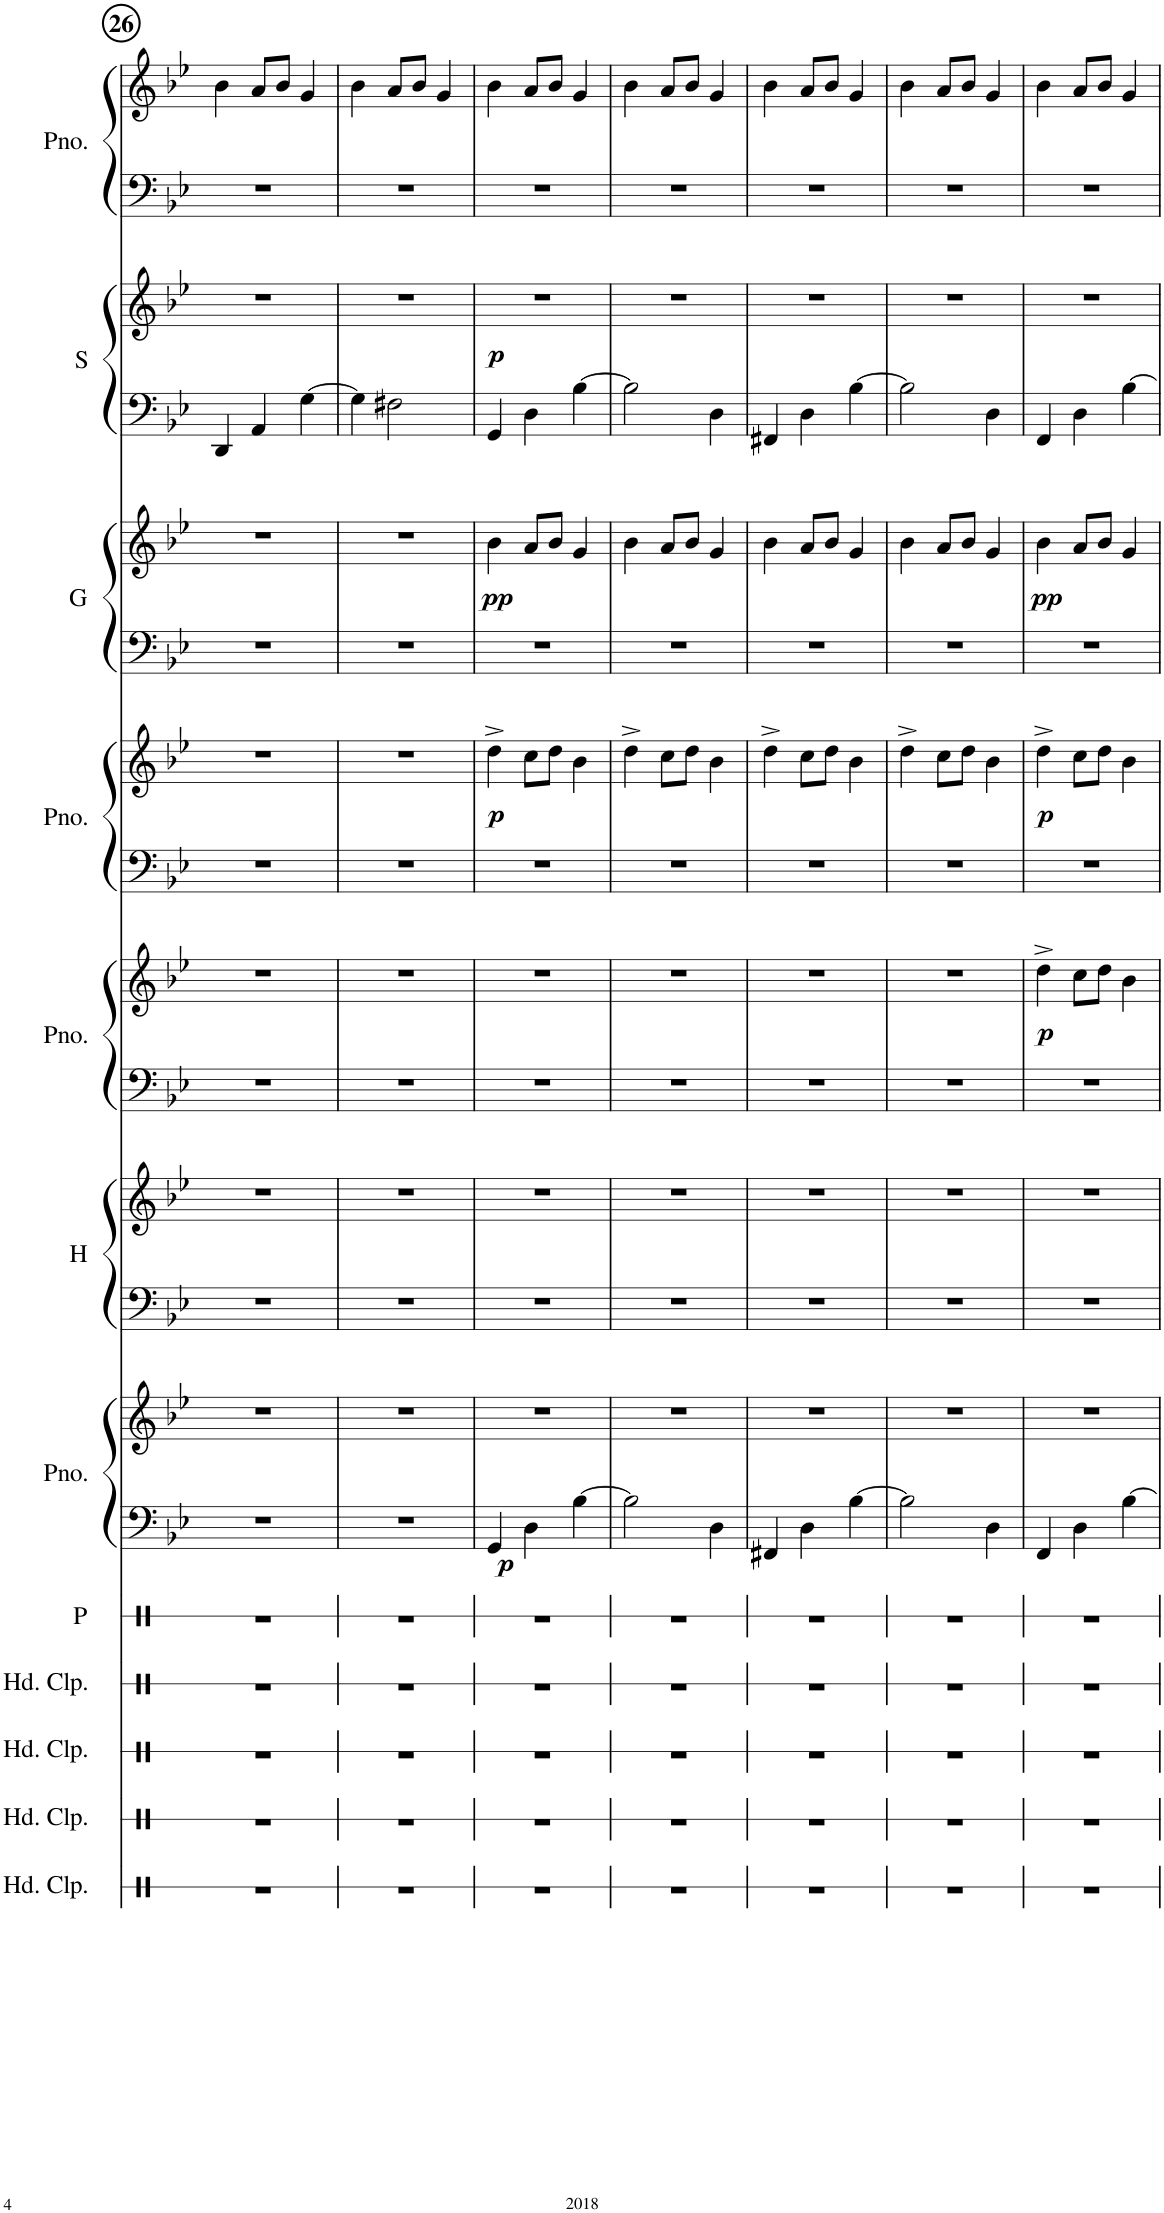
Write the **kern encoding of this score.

**kern	**kern	**kern	**kern	**kern	**kern	**kern	**dynam	**kern	**kern	**kern	**kern	**dynam	**kern	**kern	**dynam	**kern	**kern	**dynam	**kern	**kern	**dynam	**kern	**kern
*part12	*part11	*part10	*part9	*part8	*part7	*part7	*part7	*part6	*part6	*part5	*part5	*part5	*part4	*part4	*part4	*part3	*part3	*part3	*part2	*part2	*part2	*part1	*part1
*staff19	*staff18	*staff17	*staff16	*staff15	*staff14	*staff13	*staff13/14	*staff12	*staff11	*staff10	*staff9	*staff9/10	*staff8	*staff7	*staff7/8	*staff6	*staff5	*staff5/6	*staff4	*staff3	*staff3/4	*staff2	*staff1
*I"Hand Clap	*I"Hand Clap	*I"Hand Clap	*I"Hand Clap	*I"Panda	*I"Piano	*	*	*I"Makeup Cake	*	*I"Piano	*	*	*I"Piano	*	*	*I"Dumb One	*	*	*I"SANTA!	*	*	*I"Piano	*
*I'Hd. Clp.	*I'Hd. Clp.	*I'Hd. Clp.	*I'Hd. Clp.	*I'P	*I'Pno.	*	*	*	*	*I'Pno.	*	*	*I'Pno.	*	*	*	*	*	*I'S	*	*	*I'Pno.	*
!!LO:PB:g=z
*clefX	*clefX	*clefX	*clefX	*clefX	*clefF4	*clefG2	*	*clefF4	*clefG2	*clefF4	*clefG2	*	*clefF4	*clefG2	*	*clefF4	*clefG2	*	*clefF4	*clefG2	*	*clefF4	*clefG2
*k[]	*k[]	*k[]	*k[]	*k[]	*k[b-e-]	*k[b-e-]	*	*k[b-e-]	*k[b-e-]	*k[b-e-]	*k[b-e-]	*	*k[b-e-]	*k[b-e-]	*	*k[b-e-]	*k[b-e-]	*	*k[b-e-]	*k[b-e-]	*	*k[b-e-]	*k[b-e-]
*M3/4	*M3/4	*M3/4	*M3/4	*M3/4	*M3/4	*M3/4	*	*M3/4	*M3/4	*M3/4	*M3/4	*	*M3/4	*M3/4	*	*M3/4	*M3/4	*	*M3/4	*M3/4	*	*M3/4	*M3/4
=26	=26	=26	=26	=26	=26	=26	=26	=26	=26	=26	=26	=26	=26	=26	=26	=26	=26	=26	=26	=26	=26	=26	=26
2.r	2.r	2.r	2.r	2.r	2.r	2.r	.	2.r	2.r	2.r	2.r	.	2.r	2.r	.	2.r	2.r	.	4DD/	2.r	.	2.r	4b-\
.	.	.	.	.	.	.	.	.	.	.	.	.	.	.	.	.	.	.	4AA/	.	.	.	8a/L
.	.	.	.	.	.	.	.	.	.	.	.	.	.	.	.	.	.	.	.	.	.	.	8b-/J
.	.	.	.	.	.	.	.	.	.	.	.	.	.	.	.	.	.	.	[4G\	.	.	.	4g/
=27	=27	=27	=27	=27	=27	=27	=27	=27	=27	=27	=27	=27	=27	=27	=27	=27	=27	=27	=27	=27	=27	=27	=27
2.r	2.r	2.r	2.r	2.r	2.r	2.r	.	2.r	2.r	2.r	2.r	.	2.r	2.r	.	2.r	2.r	.	4G\]	2.r	.	2.r	4b-\
.	.	.	.	.	.	.	.	.	.	.	.	.	.	.	.	.	.	.	2F#X\	.	.	.	8a/L
.	.	.	.	.	.	.	.	.	.	.	.	.	.	.	.	.	.	.	.	.	.	.	8b-/J
.	.	.	.	.	.	.	.	.	.	.	.	.	.	.	.	.	.	.	.	.	.	.	4g/
=28	=28	=28	=28	=28	=28	=28	=28	=28	=28	=28	=28	=28	=28	=28	=28	=28	=28	=28	=28	=28	=28	=28	=28
!	!	!	!	!	!	!	!LO:DY:b=2	!	!	!	!	!	!	!	!LO:DY:b	!	!	!LO:DY:b	!	!	!LO:DY:b	!	!
2.r	2.r	2.r	2.r	2.r	4GG/	2.r	p	2.r	2.r	2.r	2.r	.	2.r	4dd^\	p	2.r	4b-\	pp	4GG/	2.r	p	2.r	4b-\
.	.	.	.	.	4D\	.	.	.	.	.	.	.	.	8cc\L	.	.	8a/L	.	4D\	.	.	.	8a/L
.	.	.	.	.	.	.	.	.	.	.	.	.	.	8dd\J	.	.	8b-/J	.	.	.	.	.	8b-/J
.	.	.	.	.	[4B-\	.	.	.	.	.	.	.	.	4b-\	.	.	4g/	.	[4B-\	.	.	.	4g/
=29	=29	=29	=29	=29	=29	=29	=29	=29	=29	=29	=29	=29	=29	=29	=29	=29	=29	=29	=29	=29	=29	=29	=29
2.r	2.r	2.r	2.r	2.r	2B-\]	2.r	.	2.r	2.r	2.r	2.r	.	2.r	4dd^\	.	2.r	4b-\	.	2B-\]	2.r	.	2.r	4b-\
.	.	.	.	.	.	.	.	.	.	.	.	.	.	8cc\L	.	.	8a/L	.	.	.	.	.	8a/L
.	.	.	.	.	.	.	.	.	.	.	.	.	.	8dd\J	.	.	8b-/J	.	.	.	.	.	8b-/J
.	.	.	.	.	4D\	.	.	.	.	.	.	.	.	4b-\	.	.	4g/	.	4D\	.	.	.	4g/
=30	=30	=30	=30	=30	=30	=30	=30	=30	=30	=30	=30	=30	=30	=30	=30	=30	=30	=30	=30	=30	=30	=30	=30
2.r	2.r	2.r	2.r	2.r	4FF#X/	2.r	.	2.r	2.r	2.r	2.r	.	2.r	4dd^\	.	2.r	4b-\	.	4FF#X/	2.r	.	2.r	4b-\
.	.	.	.	.	4D\	.	.	.	.	.	.	.	.	8cc\L	.	.	8a/L	.	4D\	.	.	.	8a/L
.	.	.	.	.	.	.	.	.	.	.	.	.	.	8dd\J	.	.	8b-/J	.	.	.	.	.	8b-/J
.	.	.	.	.	[4B-\	.	.	.	.	.	.	.	.	4b-\	.	.	4g/	.	[4B-\	.	.	.	4g/
=31	=31	=31	=31	=31	=31	=31	=31	=31	=31	=31	=31	=31	=31	=31	=31	=31	=31	=31	=31	=31	=31	=31	=31
2.r	2.r	2.r	2.r	2.r	2B-\]	2.r	.	2.r	2.r	2.r	2.r	.	2.r	4dd^\	.	2.r	4b-\	.	2B-\]	2.r	.	2.r	4b-\
.	.	.	.	.	.	.	.	.	.	.	.	.	.	8cc\L	.	.	8a/L	.	.	.	.	.	8a/L
.	.	.	.	.	.	.	.	.	.	.	.	.	.	8dd\J	.	.	8b-/J	.	.	.	.	.	8b-/J
.	.	.	.	.	4D\	.	.	.	.	.	.	.	.	4b-\	.	.	4g/	.	4D\	.	.	.	4g/
=32	=32	=32	=32	=32	=32	=32	=32	=32	=32	=32	=32	=32	=32	=32	=32	=32	=32	=32	=32	=32	=32	=32	=32
!	!	!	!	!	!	!	!	!	!	!	!	!LO:DY:b	!	!	!LO:DY:b	!	!	!LO:DY:b	!	!	!	!	!
2.r	2.r	2.r	2.r	2.r	4FF/	2.r	.	2.r	2.r	2.r	4dd^\	p	2.r	4dd^\	p	2.r	4b-\	pp	4FF/	2.r	.	2.r	4b-\
.	.	.	.	.	4D\	.	.	.	.	.	8cc\L	.	.	8cc\L	.	.	8a/L	.	4D\	.	.	.	8a/L
.	.	.	.	.	.	.	.	.	.	.	8dd\J	.	.	8dd\J	.	.	8b-/J	.	.	.	.	.	8b-/J
.	.	.	.	.	[4B-\	.	.	.	.	.	4b-\	.	.	4b-\	.	.	4g/	.	[4B-\	.	.	.	4g/
=	=	=	=	=	=	=	=	=	=	=	=	=	=	=	=	=	=	=	=	=	=	=	=
*-	*-	*-	*-	*-	*-	*-	*-	*-	*-	*-	*-	*-	*-	*-	*-	*-	*-	*-	*-	*-	*-	*-	*-
